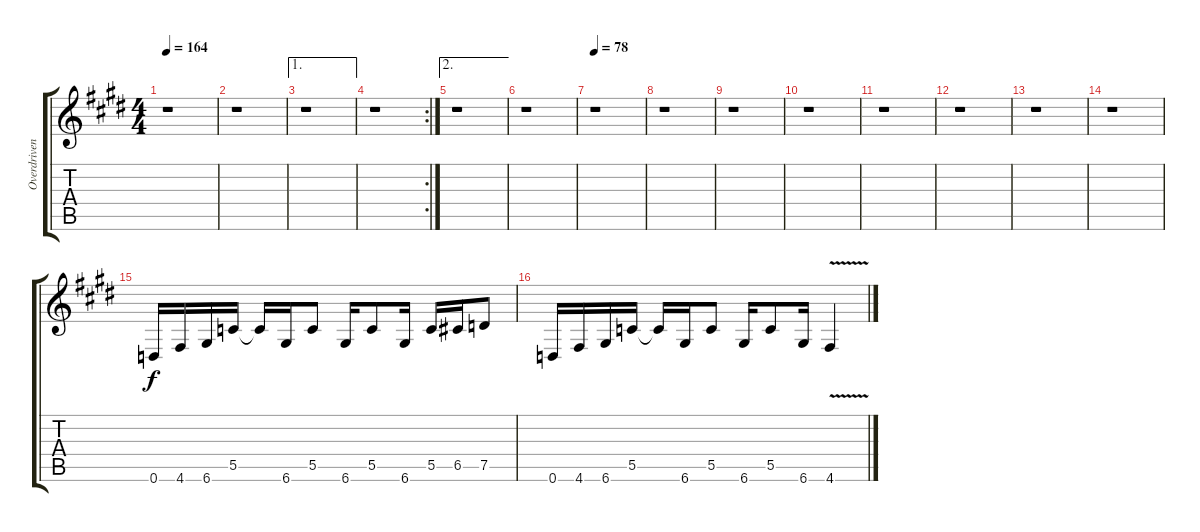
\track ("Overdriven" "Overdriven") {instrument overdrivenguitar}
\staff {score tabs}
\tuning (D4 A3 F3 C3 G2 D2) {hide}
\ts (4 4)
\tempo 164
\clef g2
\ks c#minor
r.1{dy f} |
r.1 |
\ae 1
\ks e
r.1 |
\rc 2
\ks c#minor
r.1 |
\ae 2
r.1 |
r.1 |
\tempo 78
\ks e
r.1 |
\ks c#minor
r.1 |
r.1 |
r.1 |
\ks e
r.1 |
\ks c#minor
r.1 |
r.1 |
r.1 |
\ks e
0.6.16 4.6.16 6.6.16 5.5.16 5.5{t}.16 6.6.16 5.5.8 6.6.16 5.5.8 6.6.16 5.5.16 6.5.16 7.5.8 |
\ks c#minor
0.6.16 4.6.16 6.6.16 5.5.16 5.5{t}.16 6.6.16 5.5.8 6.6.16 5.5.8 6.6.16 4.6{v}.4
